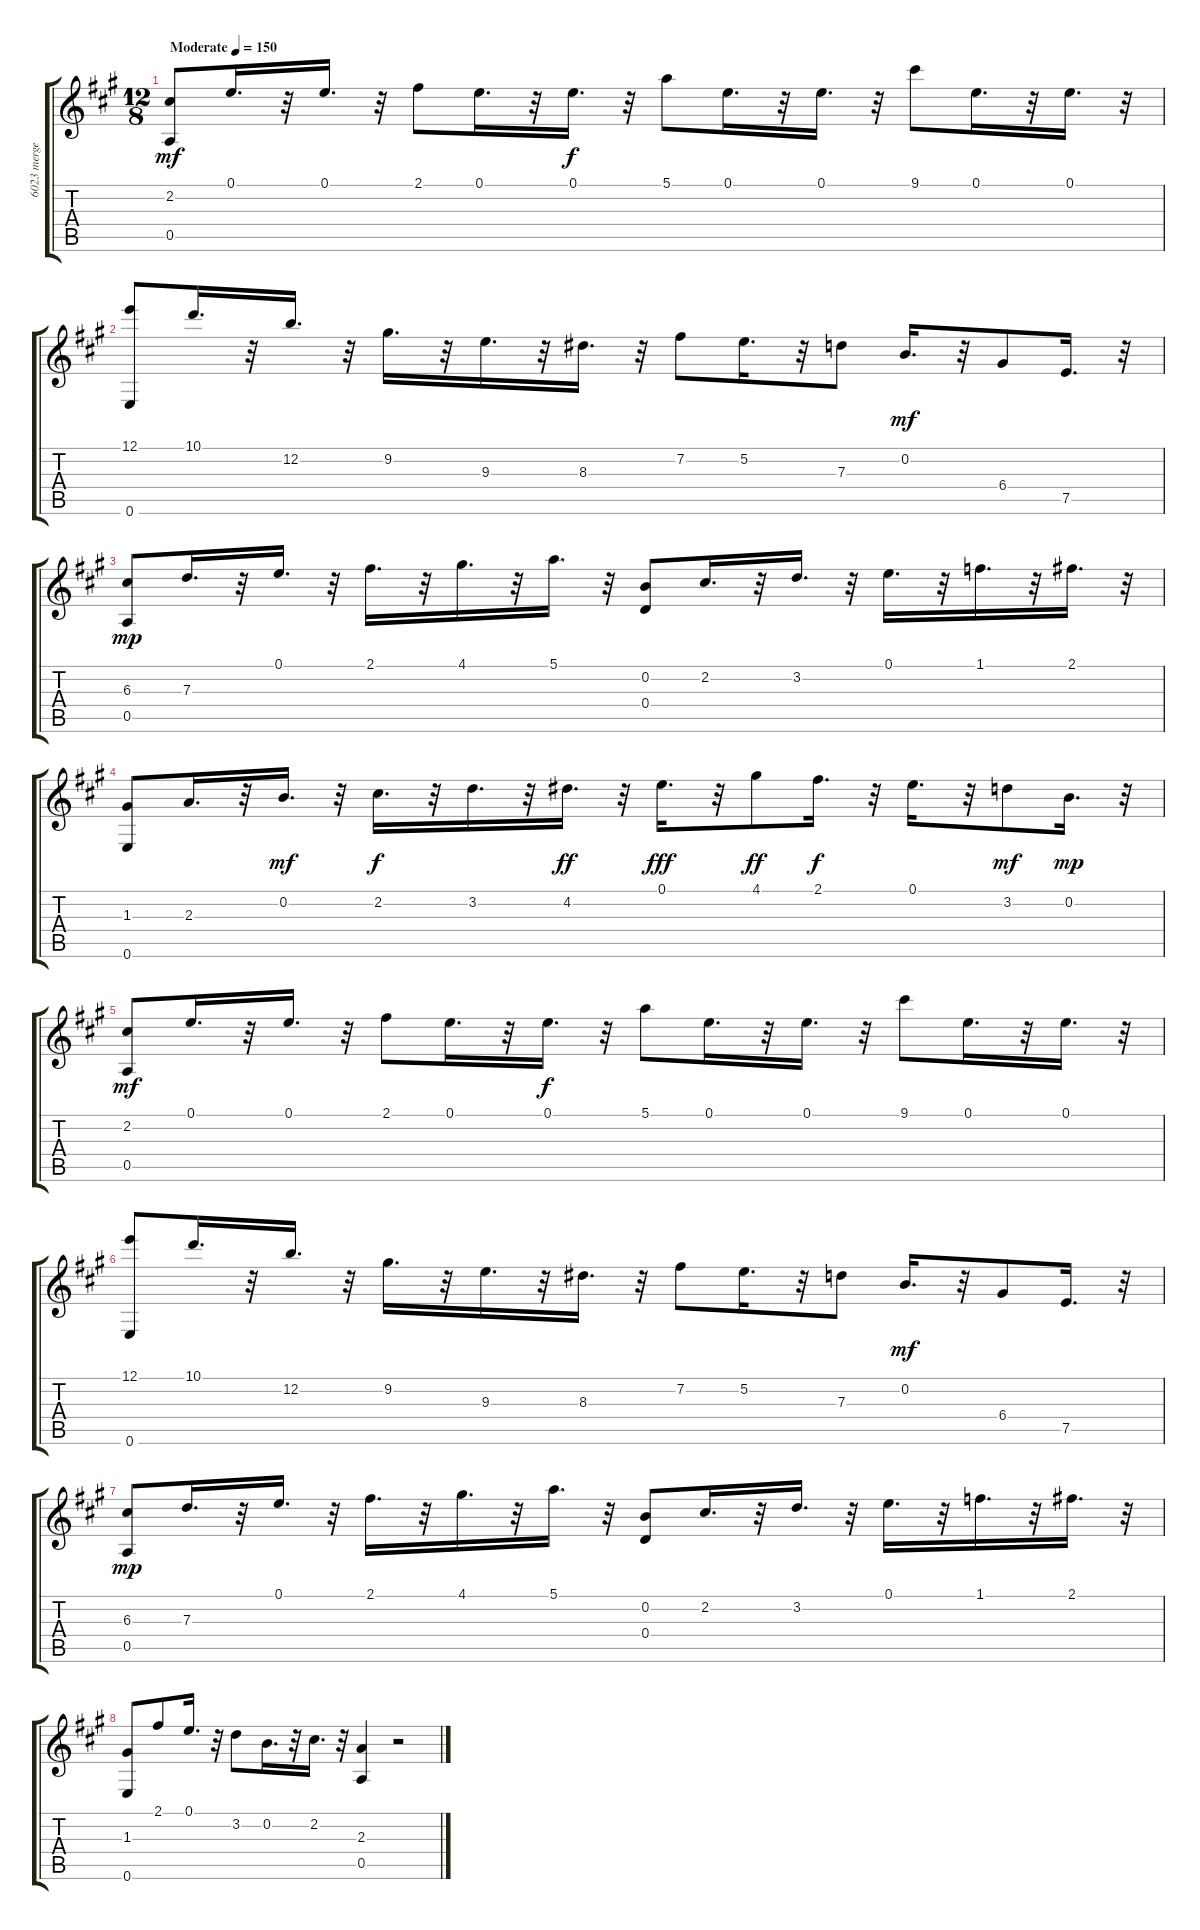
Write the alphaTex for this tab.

\track ("6023 merged         " "6023 merge") {instrument acousticguitarnylon}
\staff {score tabs}
\tuning (E4 B3 G3 D3 A2 E2) {hide}
\ts (12 8)
\tempo (150 "Moderate")
\clef g2
\ks a
(2.2 0.5).8{dy mf instrument acousticguitarnylon} 0.1.16{d} r.32 0.1.16{d} r.32 2.1.8 0.1.16{d} r.32 0.1.16{d dy f} r.32 5.1.8 0.1.16{d} r.32 0.1.16{d} r.32 9.1.8 0.1.16{d} r.32 0.1.16{d} r.32 |
(12.1 0.6).8 10.1.16{d} r.32 12.2.16{d} r.32 9.2.16{d} r.32 9.3.16{d} r.32 8.3.16{d} r.32 7.2.8 5.2.16{d} r.32 7.3.8 0.2.16{d dy mf} r.32 6.4.8 7.5.16{d} r.32 |
(6.3 0.5).8{dy mp} 7.3.16{d} r.32 0.1.16{d} r.32 2.1.16{d} r.32 4.1.16{d} r.32 5.1.16{d} r.32 (0.2 0.4).8 2.2.16{d} r.32 3.2.16{d} r.32 0.1.16{d} r.32 1.1.16{d} r.32 2.1.16{d} r.32 |
(1.3 0.6).8 2.3.16{d} r.32 0.2.16{d dy mf} r.32 2.2.16{d dy f} r.32 3.2.16{d} r.32 4.2.16{d dy ff} r.32 0.1.16{d dy fff} r.32 4.1.8{dy ff} 2.1.16{d dy f} r.32 0.1.16{d} r.32 3.2.8{dy mf} 0.2.16{d dy mp} r.32 |
(2.2 0.5).8{dy mf} 0.1.16{d} r.32 0.1.16{d} r.32 2.1.8 0.1.16{d} r.32 0.1.16{d dy f} r.32 5.1.8 0.1.16{d} r.32 0.1.16{d} r.32 9.1.8 0.1.16{d} r.32 0.1.16{d} r.32 |
(12.1 0.6).8 10.1.16{d} r.32 12.2.16{d} r.32 9.2.16{d} r.32 9.3.16{d} r.32 8.3.16{d} r.32 7.2.8 5.2.16{d} r.32 7.3.8 0.2.16{d dy mf} r.32 6.4.8 7.5.16{d} r.32 |
(6.3 0.5).8{dy mp} 7.3.16{d} r.32 0.1.16{d} r.32 2.1.16{d} r.32 4.1.16{d} r.32 5.1.16{d} r.32 (0.2 0.4).8 2.2.16{d} r.32 3.2.16{d} r.32 0.1.16{d} r.32 1.1.16{d} r.32 2.1.16{d} r.32 |
(1.3 0.6).8 2.1.8 0.1.16{d} r.32 3.2.8 0.2.16{d} r.32 2.2.16{d} r.32 (2.3 0.5).4 r.2
